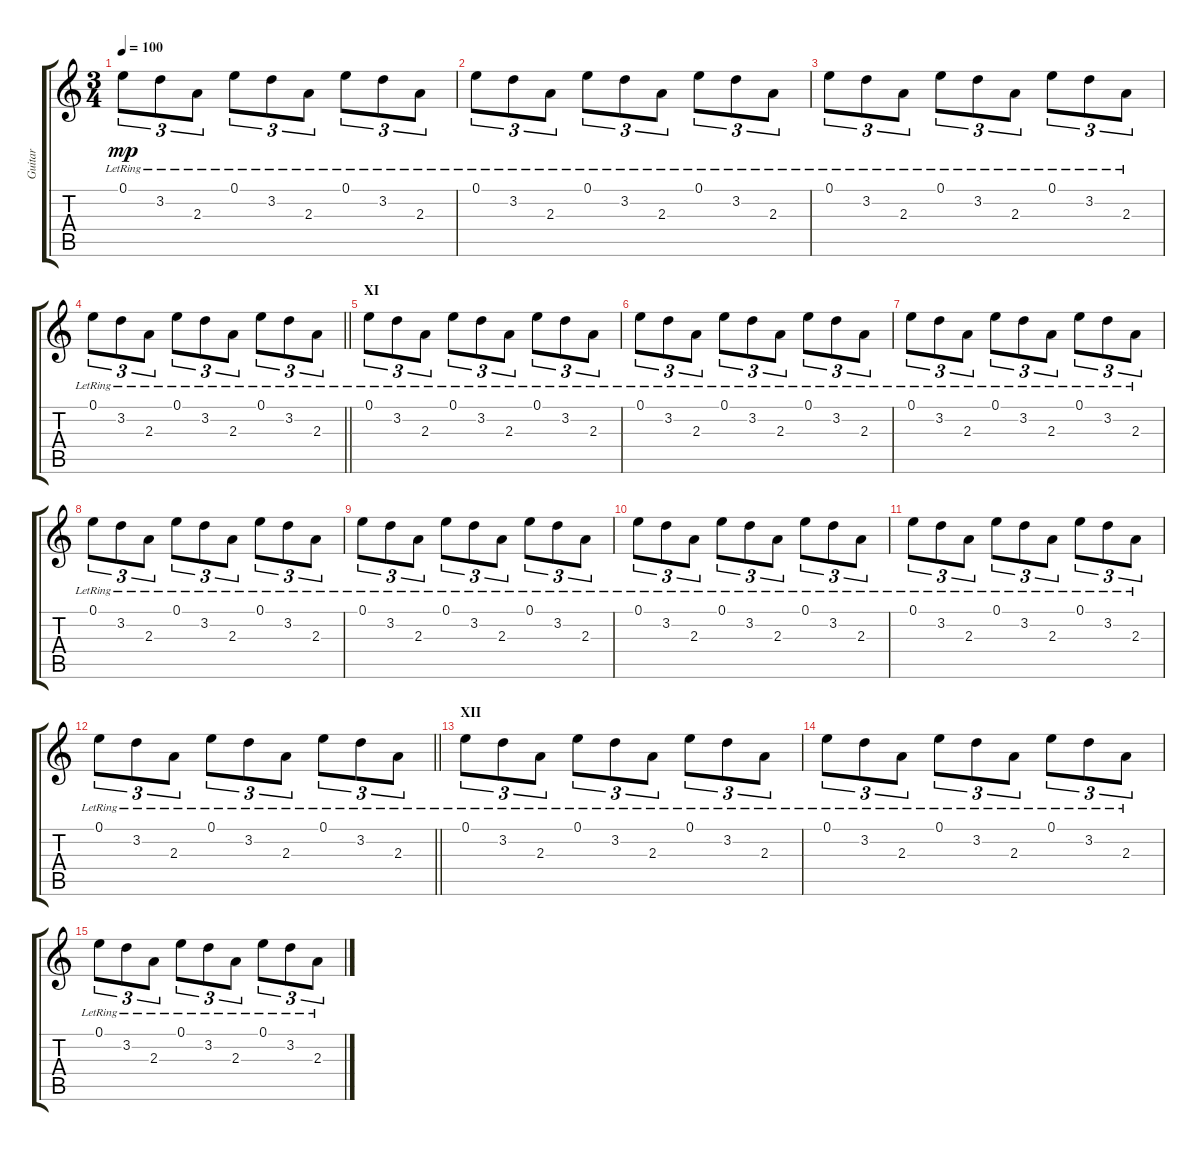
\track ("Guitar" "Guitar") {instrument acousticguitarsteel}
\staff {score tabs}
\tuning (E4 B3 G3 D3 A2 E2) {hide}
\ts (3 4)
\tempo 100
\clef g2
\ks c
0.1{lr}.8{tu (3 2) dy mp} 3.2{lr}.8{tu (3 2)} 2.3{lr}.8{tu (3 2)} 0.1{lr}.8{tu (3 2)} 3.2{lr}.8{tu (3 2)} 2.3{lr}.8{tu (3 2)} 0.1{lr}.8{tu (3 2)} 3.2{lr}.8{tu (3 2)} 2.3{lr}.8{tu (3 2)} |
0.1{lr}.8{tu (3 2)} 3.2{lr}.8{tu (3 2)} 2.3{lr}.8{tu (3 2)} 0.1{lr}.8{tu (3 2)} 3.2{lr}.8{tu (3 2)} 2.3{lr}.8{tu (3 2)} 0.1{lr}.8{tu (3 2)} 3.2{lr}.8{tu (3 2)} 2.3{lr}.8{tu (3 2)} |
0.1{lr}.8{tu (3 2)} 3.2{lr}.8{tu (3 2)} 2.3{lr}.8{tu (3 2)} 0.1{lr}.8{tu (3 2)} 3.2{lr}.8{tu (3 2)} 2.3{lr}.8{tu (3 2)} 0.1{lr}.8{tu (3 2)} 3.2{lr}.8{tu (3 2)} 2.3{lr}.8{tu (3 2)} |
\barLineRight lightlight
0.1{lr}.8{tu (3 2)} 3.2{lr}.8{tu (3 2)} 2.3{lr}.8{tu (3 2)} 0.1{lr}.8{tu (3 2)} 3.2{lr}.8{tu (3 2)} 2.3{lr}.8{tu (3 2)} 0.1{lr}.8{tu (3 2)} 3.2{lr}.8{tu (3 2)} 2.3{lr}.8{tu (3 2)} |
\section ("" "XI")
0.1{lr}.8{tu (3 2)} 3.2{lr}.8{tu (3 2)} 2.3{lr}.8{tu (3 2)} 0.1{lr}.8{tu (3 2)} 3.2{lr}.8{tu (3 2)} 2.3{lr}.8{tu (3 2)} 0.1{lr}.8{tu (3 2)} 3.2{lr}.8{tu (3 2)} 2.3{lr}.8{tu (3 2)} |
0.1{lr}.8{tu (3 2) volume 3} 3.2{lr}.8{tu (3 2)} 2.3{lr}.8{tu (3 2)} 0.1{lr}.8{tu (3 2)} 3.2{lr}.8{tu (3 2)} 2.3{lr}.8{tu (3 2)} 0.1{lr}.8{tu (3 2)} 3.2{lr}.8{tu (3 2)} 2.3{lr}.8{tu (3 2)} |
0.1{lr}.8{tu (3 2)} 3.2{lr}.8{tu (3 2)} 2.3{lr}.8{tu (3 2)} 0.1{lr}.8{tu (3 2)} 3.2{lr}.8{tu (3 2)} 2.3{lr}.8{tu (3 2)} 0.1{lr}.8{tu (3 2)} 3.2{lr}.8{tu (3 2)} 2.3{lr}.8{tu (3 2)} |
0.1{lr}.8{tu (3 2)} 3.2{lr}.8{tu (3 2)} 2.3{lr}.8{tu (3 2)} 0.1{lr}.8{tu (3 2)} 3.2{lr}.8{tu (3 2)} 2.3{lr}.8{tu (3 2)} 0.1{lr}.8{tu (3 2)} 3.2{lr}.8{tu (3 2)} 2.3{lr}.8{tu (3 2)} |
0.1{lr}.8{tu (3 2)} 3.2{lr}.8{tu (3 2)} 2.3{lr}.8{tu (3 2)} 0.1{lr}.8{tu (3 2)} 3.2{lr}.8{tu (3 2)} 2.3{lr}.8{tu (3 2)} 0.1{lr}.8{tu (3 2)} 3.2{lr}.8{tu (3 2)} 2.3{lr}.8{tu (3 2)} |
0.1{lr}.8{tu (3 2)} 3.2{lr}.8{tu (3 2)} 2.3{lr}.8{tu (3 2)} 0.1{lr}.8{tu (3 2)} 3.2{lr}.8{tu (3 2)} 2.3{lr}.8{tu (3 2)} 0.1{lr}.8{tu (3 2)} 3.2{lr}.8{tu (3 2)} 2.3{lr}.8{tu (3 2)} |
0.1{lr}.8{tu (3 2) volume 0} 3.2{lr}.8{tu (3 2)} 2.3{lr}.8{tu (3 2)} 0.1{lr}.8{tu (3 2)} 3.2{lr}.8{tu (3 2)} 2.3{lr}.8{tu (3 2)} 0.1{lr}.8{tu (3 2)} 3.2{lr}.8{tu (3 2)} 2.3{lr}.8{tu (3 2)} |
\barLineRight lightlight
0.1{lr}.8{tu (3 2)} 3.2{lr}.8{tu (3 2)} 2.3{lr}.8{tu (3 2)} 0.1{lr}.8{tu (3 2)} 3.2{lr}.8{tu (3 2)} 2.3{lr}.8{tu (3 2)} 0.1{lr}.8{tu (3 2)} 3.2{lr}.8{tu (3 2)} 2.3{lr}.8{tu (3 2)} |
\section ("" "XII")
0.1{lr}.8{tu (3 2)} 3.2{lr}.8{tu (3 2)} 2.3{lr}.8{tu (3 2)} 0.1{lr}.8{tu (3 2)} 3.2{lr}.8{tu (3 2)} 2.3{lr}.8{tu (3 2)} 0.1{lr}.8{tu (3 2)} 3.2{lr}.8{tu (3 2)} 2.3{lr}.8{tu (3 2)} |
0.1{lr}.8{tu (3 2)} 3.2{lr}.8{tu (3 2)} 2.3{lr}.8{tu (3 2)} 0.1{lr}.8{tu (3 2)} 3.2{lr}.8{tu (3 2)} 2.3{lr}.8{tu (3 2)} 0.1{lr}.8{tu (3 2)} 3.2{lr}.8{tu (3 2)} 2.3{lr}.8{tu (3 2)} |
0.1{lr}.8{tu (3 2)} 3.2{lr}.8{tu (3 2)} 2.3{lr}.8{tu (3 2)} 0.1{lr}.8{tu (3 2)} 3.2{lr}.8{tu (3 2)} 2.3{lr}.8{tu (3 2)} 0.1{lr}.8{tu (3 2)} 3.2{lr}.8{tu (3 2)} 2.3{lr}.8{tu (3 2)}
